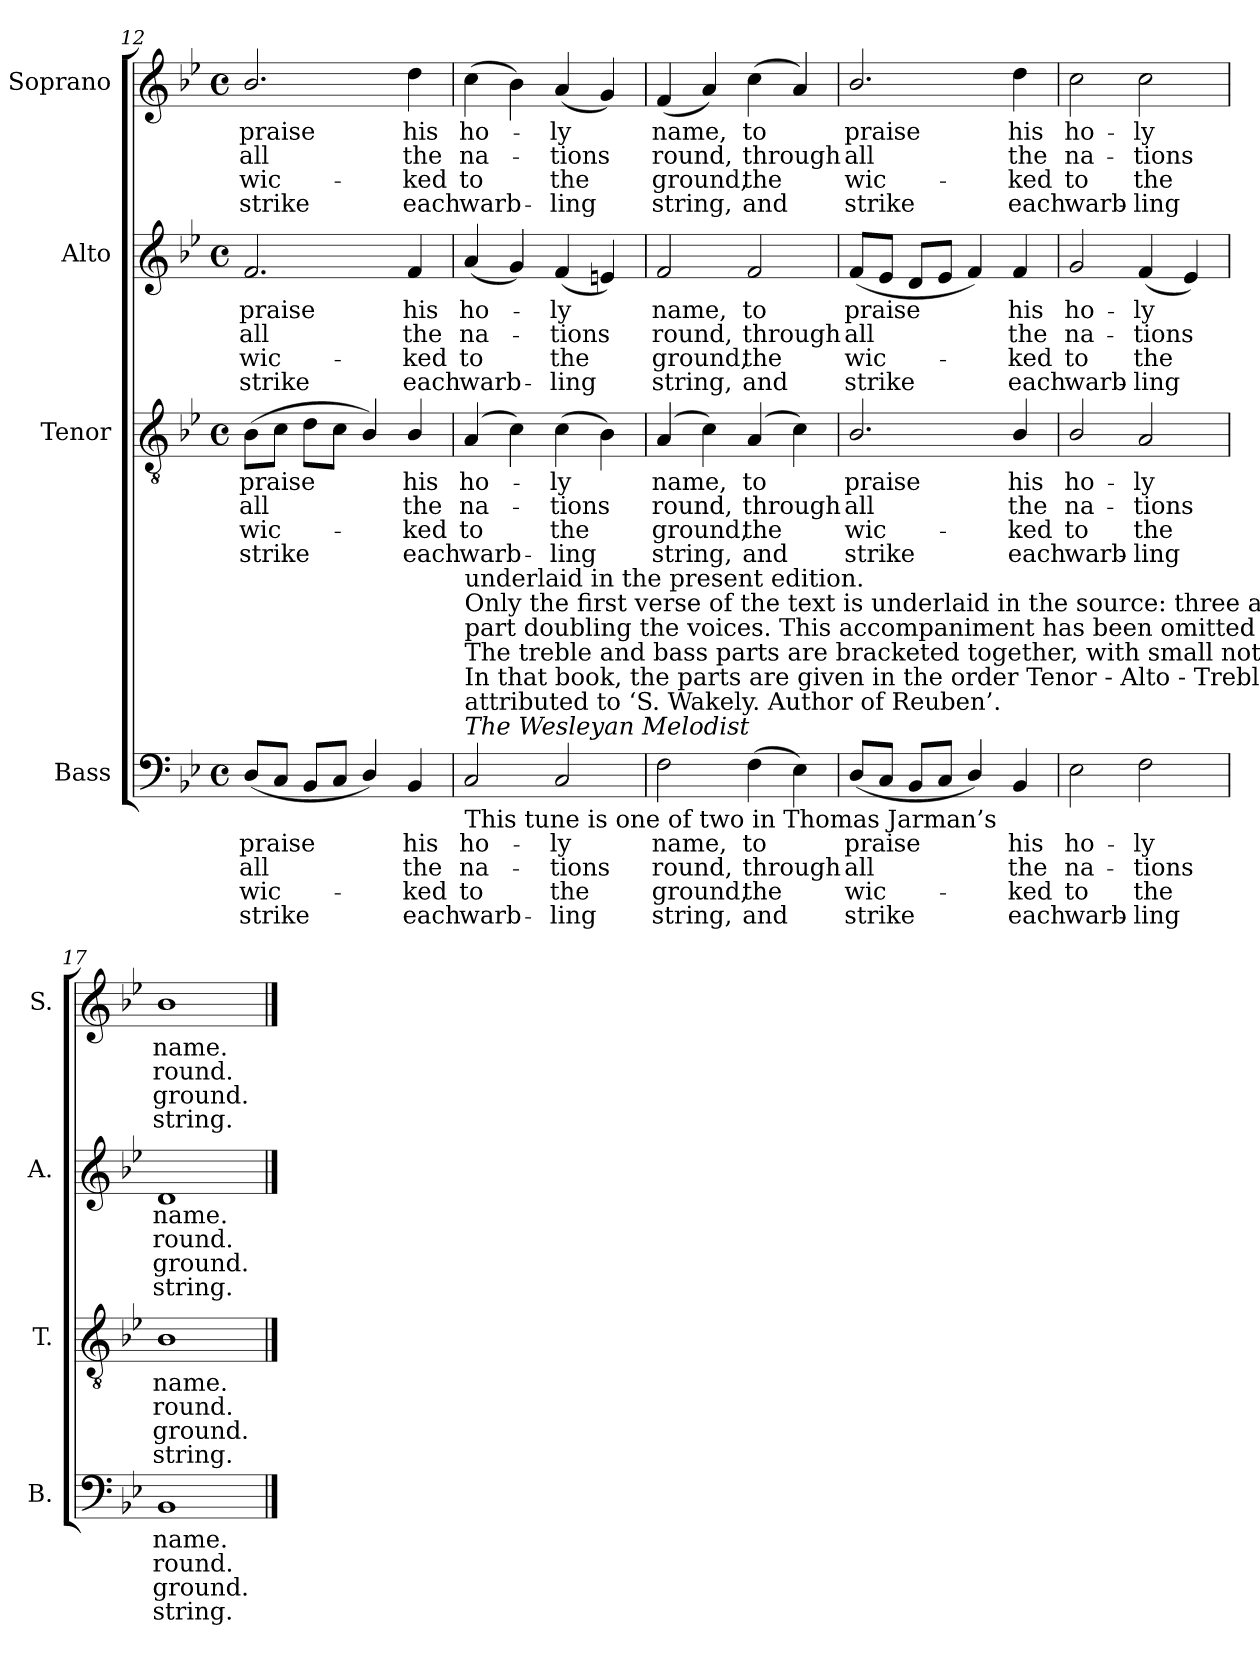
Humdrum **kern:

**kern	**text	**text	**text	**text	**kern	**text	**text	**text	**text	**kern	**text	**text	**text	**text	**kern	**text	**text	**text	**text
*part4	*part4	*part4	*part4	*part4	*part3	*part3	*part3	*part3	*part3	*part2	*part2	*part2	*part2	*part2	*part1	*part1	*part1	*part1	*part1
*staff4	*staff4	*staff4	*staff4	*staff4	*staff3	*staff3	*staff3	*staff3	*staff3	*staff2	*staff2	*staff2	*staff2	*staff2	*staff1	*staff1	*staff1	*staff1	*staff1
*I"Bass	*	*	*	*	*I"Tenor	*	*	*	*	*I"Alto	*	*	*	*	*I"Soprano	*	*	*	*
*I'B.	*	*	*	*	*I'T.	*	*	*	*	*I'A.	*	*	*	*	*I'S.	*	*	*	*
*clefF4	*	*	*	*	*clefGv2	*	*	*	*	*clefG2	*	*	*	*	*clefG2	*	*	*	*
*	*	*	*	*	*ITrd7c12	*	*	*	*	*	*	*	*	*	*	*	*	*	*
*k[b-e-]	*	*	*	*	*k[b-e-]	*	*	*	*	*k[b-e-]	*	*	*	*	*k[b-e-]	*	*	*	*
*B-:	*	*	*	*	*B-:	*	*	*	*	*B-:	*	*	*	*	*B-:	*	*	*	*
*M4/4	*	*	*	*	*M4/4	*	*	*	*	*M4/4	*	*	*	*	*M4/4	*	*	*	*
*met(c)	*	*	*	*	*met(c)	*	*	*	*	*met(c)	*	*	*	*	*met(c)	*	*	*	*
=12	=12	=12	=12	=12	=12	=12	=12	=12	=12	=12	=12	=12	=12	=12	=12	=12	=12	=12	=12
!	!LO:LY:b:color=#000000	!LO:LY:b:color=#000000	!LO:LY:b:color=#000000	!LO:LY:b:color=#000000	!	!	!	!	!	!	!	!	!	!	!	!	!	!	!
!	!	!	!	!	!	!LO:LY:b:color=#000000	!LO:LY:b:color=#000000	!LO:LY:b:color=#000000	!LO:LY:b:color=#000000	!	!	!	!	!	!	!	!	!	!
!	!	!	!	!	!	!	!	!	!	!	!LO:LY:b:color=#000000	!LO:LY:b:color=#000000	!LO:LY:b:color=#000000	!LO:LY:b:color=#000000	!	!	!	!	!
!	!	!	!	!	!	!	!	!	!	!	!	!	!	!	!	!LO:LY:b:color=#000000	!LO:LY:b:color=#000000	!LO:LY:b:color=#000000	!LO:LY:b:color=#000000
(8Di/L	praise	all	wic-	-strike	(8BB-i\L	praise	all	wic-	-strike	2.fi/	praise	all	wic-	-strike	2.b-i/	praise	all	wic-	strike
8Ci/J	.	.	.	.	8Ci\J	.	.	.	.	.	.	.	.	.	.	.	.	.	.
8BB-i/L	.	.	.	.	8Di\L	.	.	.	.	.	.	.	.	.	.	.	.	.	.
8Ci/J	.	.	.	.	8Ci\J	.	.	.	.	.	.	.	.	.	.	.	.	.	.
4Di/)	.	.	.	.	4BB-i/)	.	.	.	.	.	.	.	.	.	.	.	.	.	.
!	!LO:LY:b:color=#000000	!LO:LY:b:color=#000000	!LO:LY:b:color=#000000	!LO:LY:b:color=#000000	!	!	!	!	!	!	!	!	!	!	!	!	!	!	!
!	!	!	!	!	!	!LO:LY:b:color=#000000	!LO:LY:b:color=#000000	!LO:LY:b:color=#000000	!LO:LY:b:color=#000000	!	!	!	!	!	!	!	!	!	!
!	!	!	!	!	!	!	!	!	!	!	!LO:LY:b:color=#000000	!LO:LY:b:color=#000000	!LO:LY:b:color=#000000	!LO:LY:b:color=#000000	!	!	!	!	!
!	!	!	!	!	!	!	!	!	!	!	!	!	!	!	!	!LO:LY:b:color=#000000	!LO:LY:b:color=#000000	!LO:LY:b:color=#000000	!LO:LY:b:color=#000000
4BB-i/	his	the	ked	each	4BB-i/	his	the	ked	each	4fi/	his	the	ked	each	4ddi\	his	the	ked	-each
!!LO:PB:g=z
=13	=13	=13	=13	=13	=13	=13	=13	=13	=13	=13	=13	=13	=13	=13	=13	=13	=13	=13	=13
!	!LO:LY:b:color=#000000	!LO:LY:b:color=#000000	!LO:LY:b:color=#000000	!LO:LY:b:color=#000000	!	!	!	!	!	!	!	!	!	!	!	!	!	!	!
!	!	!	!	!	!	!LO:LY:b:color=#000000	!LO:LY:b:color=#000000	!LO:LY:b:color=#000000	!LO:LY:b:color=#000000	!	!	!	!	!	!	!	!	!	!
!	!	!	!	!	!	!	!	!	!	!	!LO:LY:b:color=#000000	!LO:LY:b:color=#000000	!LO:LY:b:color=#000000	!LO:LY:b:color=#000000	!	!	!	!	!
!LO:TX:b:t=This tune is one of two in Thomas Jarman’s	!	!	!	!	!	!	!	!	!	!	!	!	!	!	!	!	!	!	!
!LO:TX:i:t=The Wesleyan Melodist	!	!	!	!	!	!	!	!	!	!	!	!	!	!	!	!	!	!	!
!LO:TX:t=attributed to ‘S. Wakely. Author of Reuben’.	!	!	!	!	!	!	!	!	!	!	!	!	!	!	!	!	!	!	!
!LO:TX:t=In that book, the parts are given in the order Tenor - Alto - Treble - Bass (labelled as such in the first piece in the book).	!	!	!	!	!	!	!	!	!	!	!	!	!	!	!	!	!	!	!
!LO:TX:t=The treble and bass parts are bracketed together, with small notes between them to fill in the harmony of a keyboard	!	!	!	!	!	!	!	!	!	!	!	!	!	!	!	!	!	!	!
!LO:TX:t=part doubling the voices. This accompaniment has been omitted from the present edition.	!	!	!	!	!	!	!	!	!	!	!	!	!	!	!	!	!	!	!
!LO:TX:t=Only the first verse of the text is underlaid in the source&colon; three additional verses have been selected from the text and	!	!	!	!	!	!	!	!	!	!	!	!	!	!	!	!	!	!	!
!LO:TX:t=underlaid in the present edition.	!	!	!	!	!	!	!	!	!	!	!	!	!	!	!	!	!	!	!
!	!	!	!	!	!	!	!	!	!	!	!	!	!	!	!	!LO:LY:b:color=#000000	!LO:LY:b:color=#000000	!LO:LY:b:color=#000000	!LO:LY:b:color=#000000
2Ci/	ho-	na-	to	warb-	(4AAi/	ho-	na-	to	warb-	(4ai/	ho-	na-	to	warb-	(4cci\	ho-	na-	-to	warb-
.	.	.	.	.	4Ci\)	.	.	.	.	4gi/)	.	.	.	.	4b-i\)	.	.	.	.
!	!LO:LY:b:color=#000000	!LO:LY:b:color=#000000	!LO:LY:b:color=#000000	!LO:LY:b:color=#000000	!	!	!	!	!	!	!	!	!	!	!	!	!	!	!
!	!	!	!	!	!	!LO:LY:b:color=#000000	!LO:LY:b:color=#000000	!LO:LY:b:color=#000000	!LO:LY:b:color=#000000	!	!	!	!	!	!	!	!	!	!
!	!	!	!	!	!	!	!	!	!	!	!LO:LY:b:color=#000000	!LO:LY:b:color=#000000	!LO:LY:b:color=#000000	!LO:LY:b:color=#000000	!	!	!	!	!
!	!	!	!	!	!	!	!	!	!	!	!	!	!	!	!	!LO:LY:b:color=#000000	!LO:LY:b:color=#000000	!LO:LY:b:color=#000000	!LO:LY:b:color=#000000
2Ci/	-ly	-tions	-the	ling	(4Ci\	-ly	-tions	-the	ling	(4fi/	-ly	-tions	-the	ling	(4ai/	-ly	-tions	the	ling
.	.	.	.	.	4BB-i\)	.	.	.	.	4eni/)	.	.	.	.	4gi/)	.	.	.	.
=14	=14	=14	=14	=14	=14	=14	=14	=14	=14	=14	=14	=14	=14	=14	=14	=14	=14	=14	=14
!	!LO:LY:b:color=#000000	!LO:LY:b:color=#000000	!LO:LY:b:color=#000000	!LO:LY:b:color=#000000	!	!	!	!	!	!	!	!	!	!	!	!	!	!	!
!	!	!	!	!	!	!LO:LY:b:color=#000000	!LO:LY:b:color=#000000	!LO:LY:b:color=#000000	!LO:LY:b:color=#000000	!	!	!	!	!	!	!	!	!	!
!	!	!	!	!	!	!	!	!	!	!	!LO:LY:b:color=#000000	!LO:LY:b:color=#000000	!LO:LY:b:color=#000000	!LO:LY:b:color=#000000	!	!	!	!	!
!	!	!	!	!	!	!	!	!	!	!	!	!	!	!	!	!LO:LY:b:color=#000000	!LO:LY:b:color=#000000	!LO:LY:b:color=#000000	!LO:LY:b:color=#000000
2Fi\	name,	round,	ground,	string,	(4AAi/	name,	round,	ground,	string,	2fi/	name,	round,	ground,	string,	(4fi/	name,	round,	ground,	string,
.	.	.	.	.	4Ci\)	.	.	.	.	.	.	.	.	.	4ai/)	.	.	.	.
!	!LO:LY:b:color=#000000	!LO:LY:b:color=#000000	!LO:LY:b:color=#000000	!LO:LY:b:color=#000000	!	!	!	!	!	!	!	!	!	!	!	!	!	!	!
!	!	!	!	!	!	!LO:LY:b:color=#000000	!LO:LY:b:color=#000000	!LO:LY:b:color=#000000	!LO:LY:b:color=#000000	!	!	!	!	!	!	!	!	!	!
!	!	!	!	!	!	!	!	!	!	!	!LO:LY:b:color=#000000	!LO:LY:b:color=#000000	!LO:LY:b:color=#000000	!LO:LY:b:color=#000000	!	!	!	!	!
!	!	!	!	!	!	!	!	!	!	!	!	!	!	!	!	!LO:LY:b:color=#000000	!LO:LY:b:color=#000000	!LO:LY:b:color=#000000	!LO:LY:b:color=#000000
(4Fi\	to	through	the	and	(4AAi/	to	through	the	and	2fi/	to	through	the	and	(4cci\	to	through	the	and
4E-i\)	.	.	.	.	4Ci\)	.	.	.	.	.	.	.	.	.	4ai/)	.	.	.	.
=15	=15	=15	=15	=15	=15	=15	=15	=15	=15	=15	=15	=15	=15	=15	=15	=15	=15	=15	=15
!	!LO:LY:b:color=#000000	!LO:LY:b:color=#000000	!LO:LY:b:color=#000000	!LO:LY:b:color=#000000	!	!	!	!	!	!	!	!	!	!	!	!	!	!	!
!	!	!	!	!	!	!LO:LY:b:color=#000000	!LO:LY:b:color=#000000	!LO:LY:b:color=#000000	!LO:LY:b:color=#000000	!	!	!	!	!	!	!	!	!	!
!	!	!	!	!	!	!	!	!	!	!	!LO:LY:b:color=#000000	!LO:LY:b:color=#000000	!LO:LY:b:color=#000000	!LO:LY:b:color=#000000	!	!	!	!	!
!	!	!	!	!	!	!	!	!	!	!	!	!	!	!	!	!LO:LY:b:color=#000000	!LO:LY:b:color=#000000	!LO:LY:b:color=#000000	!LO:LY:b:color=#000000
(8Di/L	praise	all	wic-	-strike	2.BB-i/	praise	all	wic-	-strike	(8fi/L	praise	all	wic-	-strike	2.b-i/	praise	all	wic-	strike
8Ci/J	.	.	.	.	.	.	.	.	.	8e-i/J	.	.	.	.	.	.	.	.	.
8BB-i/L	.	.	.	.	.	.	.	.	.	8di/L	.	.	.	.	.	.	.	.	.
8Ci/J	.	.	.	.	.	.	.	.	.	8e-i/J	.	.	.	.	.	.	.	.	.
4Di/)	.	.	.	.	.	.	.	.	.	4fi/)	.	.	.	.	.	.	.	.	.
!	!LO:LY:b:color=#000000	!LO:LY:b:color=#000000	!LO:LY:b:color=#000000	!LO:LY:b:color=#000000	!	!	!	!	!	!	!	!	!	!	!	!	!	!	!
!	!	!	!	!	!	!LO:LY:b:color=#000000	!LO:LY:b:color=#000000	!LO:LY:b:color=#000000	!LO:LY:b:color=#000000	!	!	!	!	!	!	!	!	!	!
!	!	!	!	!	!	!	!	!	!	!	!LO:LY:b:color=#000000	!LO:LY:b:color=#000000	!LO:LY:b:color=#000000	!LO:LY:b:color=#000000	!	!	!	!	!
!	!	!	!	!	!	!	!	!	!	!	!	!	!	!	!	!LO:LY:b:color=#000000	!LO:LY:b:color=#000000	!LO:LY:b:color=#000000	!LO:LY:b:color=#000000
4BB-i/	his	the	ked	each	4BB-i/	his	the	ked	each	4fi/	his	the	ked	each	4ddi\	his	the	ked	-each
=16	=16	=16	=16	=16	=16	=16	=16	=16	=16	=16	=16	=16	=16	=16	=16	=16	=16	=16	=16
!	!LO:LY:b:color=#000000	!LO:LY:b:color=#000000	!LO:LY:b:color=#000000	!LO:LY:b:color=#000000	!	!	!	!	!	!	!	!	!	!	!	!	!	!	!
!	!	!	!	!	!	!LO:LY:b:color=#000000	!LO:LY:b:color=#000000	!LO:LY:b:color=#000000	!LO:LY:b:color=#000000	!	!	!	!	!	!	!	!	!	!
!	!	!	!	!	!	!	!	!	!	!	!LO:LY:b:color=#000000	!LO:LY:b:color=#000000	!LO:LY:b:color=#000000	!LO:LY:b:color=#000000	!	!	!	!	!
!	!	!	!	!	!	!	!	!	!	!	!	!	!	!	!	!LO:LY:b:color=#000000	!LO:LY:b:color=#000000	!LO:LY:b:color=#000000	!LO:LY:b:color=#000000
2E-i\	ho-	na-	to	warb-	2BB-i/	ho-	na-	to	warb-	2gi/	ho-	na-	to	warb-	2cci\	ho-	na-	-to	warb-
!	!LO:LY:b:color=#000000	!LO:LY:b:color=#000000	!LO:LY:b:color=#000000	!LO:LY:b:color=#000000	!	!	!	!	!	!	!	!	!	!	!	!	!	!	!
!	!	!	!	!	!	!LO:LY:b:color=#000000	!LO:LY:b:color=#000000	!LO:LY:b:color=#000000	!LO:LY:b:color=#000000	!	!	!	!	!	!	!	!	!	!
!	!	!	!	!	!	!	!	!	!	!	!LO:LY:b:color=#000000	!LO:LY:b:color=#000000	!LO:LY:b:color=#000000	!LO:LY:b:color=#000000	!	!	!	!	!
!	!	!	!	!	!	!	!	!	!	!	!	!	!	!	!	!LO:LY:b:color=#000000	!LO:LY:b:color=#000000	!LO:LY:b:color=#000000	!LO:LY:b:color=#000000
2Fi\	-ly	-tions	-the	ling	2AAi/	-ly	-tions	-the	ling	(4fi/	-ly	-tions	-the	ling	2cci\	-ly	-tions	the	ling
.	.	.	.	.	.	.	.	.	.	4e-i/)	.	.	.	.	.	.	.	.	.
=17	=17	=17	=17	=17	=17	=17	=17	=17	=17	=17	=17	=17	=17	=17	=17	=17	=17	=17	=17
!	!LO:LY:b:color=#000000	!LO:LY:b:color=#000000	!LO:LY:b:color=#000000	!LO:LY:b:color=#000000	!	!	!	!	!	!	!	!	!	!	!	!	!	!	!
!	!	!	!	!	!	!LO:LY:b:color=#000000	!LO:LY:b:color=#000000	!LO:LY:b:color=#000000	!LO:LY:b:color=#000000	!	!	!	!	!	!	!	!	!	!
!	!	!	!	!	!	!	!	!	!	!	!LO:LY:b:color=#000000	!LO:LY:b:color=#000000	!LO:LY:b:color=#000000	!LO:LY:b:color=#000000	!	!	!	!	!
!	!	!	!	!	!	!	!	!	!	!	!	!	!	!	!	!LO:LY:b:color=#000000	!LO:LY:b:color=#000000	!LO:LY:b:color=#000000	!LO:LY:b:color=#000000
1BB-i	name.	round.	ground.	string.	1BB-i	name.	round.	ground.	string.	1di	name.	round.	ground.	string.	1b-i	name.	round.	ground.	string.
==	==	==	==	==	==	==	==	==	==	==	==	==	==	==	==	==	==	==	==
*-	*-	*-	*-	*-	*-	*-	*-	*-	*-	*-	*-	*-	*-	*-	*-	*-	*-	*-	*-
